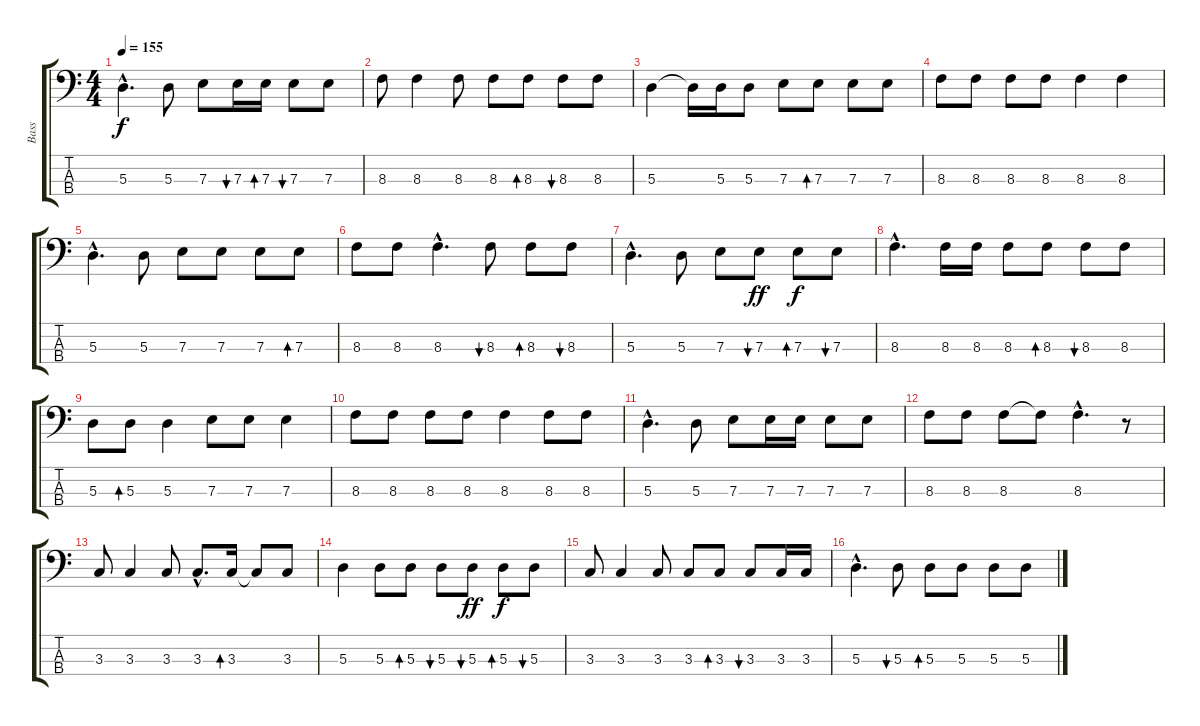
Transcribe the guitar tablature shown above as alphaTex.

\track ("Bass" "Bass") {instrument electricbasspick}
\staff {score tabs}
\tuning (G2 D2 A1 E1) {hide}
\ts (4 4)
\tempo 155
\clef f4
\ks c
5.3{hac}.4{d dy f instrument electricbasspick} 5.3.8 7.3.8 7.3.16{bu 120} 7.3.16{bd 120} 7.3.8{bu 240} 7.3.8 |
8.3.8 8.3.4 8.3.8 8.3.8 8.3.8{bd 240} 8.3.8{bu 240} 8.3.8 |
5.3.4 5.3{t}.16 5.3.16 5.3.8 7.3.8 7.3.8{bd 240} 7.3.8 7.3.8 |
8.3.8 8.3.8 8.3.8 8.3.8 8.3.4 8.3.4 |
5.3{hac}.4{d} 5.3.8 7.3.8 7.3.8 7.3.8 7.3.8{bd 240} |
8.3.8 8.3.8 8.3{hac}.4{d} 8.3.8{bu 240} 8.3.8{bd 240} 8.3.8{bu 240} |
5.3{hac}.4{d} 5.3.8 7.3.8 7.3.8{bu 240 dy ff} 7.3.8{bd 240 dy f} 7.3.8{bu 240} |
8.3{hac}.4{d} 8.3.16 8.3.16 8.3.8 8.3.8{bd 240} 8.3.8{bu 240} 8.3.8 |
5.3.8 5.3.8{bd 240} 5.3.4 7.3.8 7.3.8 7.3.4 |
8.3.8 8.3.8 8.3.8 8.3.8 8.3.4 8.3.8 8.3.8 |
5.3{hac}.4{d} 5.3.8 7.3.8 7.3.16 7.3.16 7.3.8 7.3.8 |
8.3.8 8.3.8 8.3.8 8.3{t}.8 8.3{hac}.4{d} r.8 |
3.3.8 3.3.4 3.3.8 3.3{hac}.8{d} 3.3.16{bd 240} 3.3{t}.8 3.3.8 |
5.3.4 5.3.8 5.3.8{bd 240} 5.3.8{bu 240} 5.3.8{bu 240 dy ff} 5.3.8{bd 240 dy f} 5.3.8{bu 240} |
3.3.8 3.3.4 3.3.8 3.3.8 3.3.8{bd 240} 3.3.8{bu 240} 3.3.16 3.3.16 |
5.3{hac}.4{d} 5.3.8{bu 240} 5.3.8{bd 240} 5.3.8 5.3.8 5.3.8
